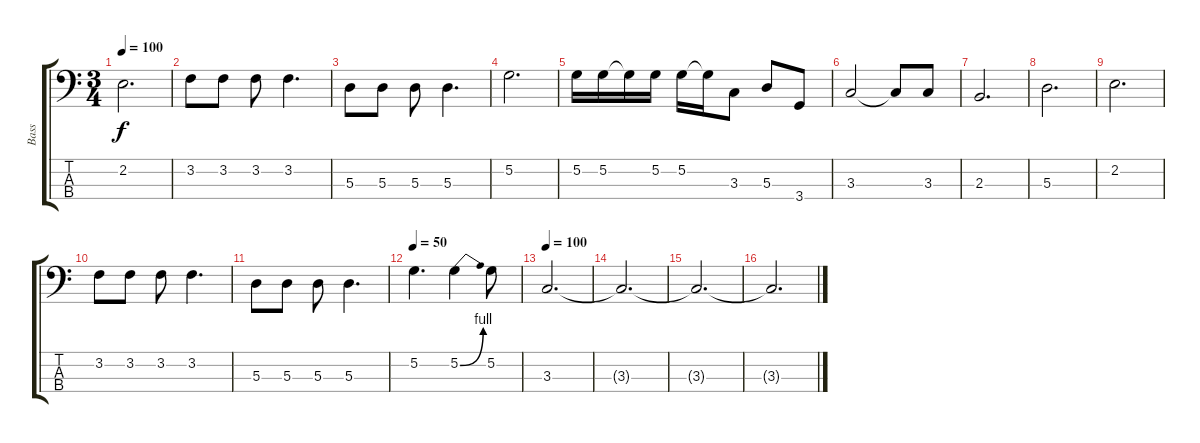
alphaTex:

\track ("Bass" "Bass") {instrument electricbasspick}
\staff {score tabs}
\tuning (G2 D2 A1 E1) {hide}
\ts (3 4)
\tempo 100
\clef f4
\ks c
2.2.2{d dy f} |
3.2.8 3.2.8 3.2.8 3.2.4{d} |
5.3.8 5.3.8 5.3.8 5.3.4{d} |
5.2.2{d} |
5.2.16 5.2.16 5.2{t}.16 5.2.16 5.2.16 5.2{t}.16 3.3.8 5.3.8 3.4.8 |
3.3.2 3.3{t}.8 3.3.8 |
2.3.2{d} |
5.3.2{d} |
2.2.2{d} |
3.2.8 3.2.8 3.2.8 3.2.4{d} |
5.3.8 5.3.8 5.3.8 5.3.4{d} |
\tempo 50
5.2.4{d} 5.2{be (bend 0 0 60 4)}.4 5.2.8 |
\tempo 100
3.3.2{d} |
3.3{t}.2{d} |
3.3{t}.2{d} |
3.3{t}.2{d}
